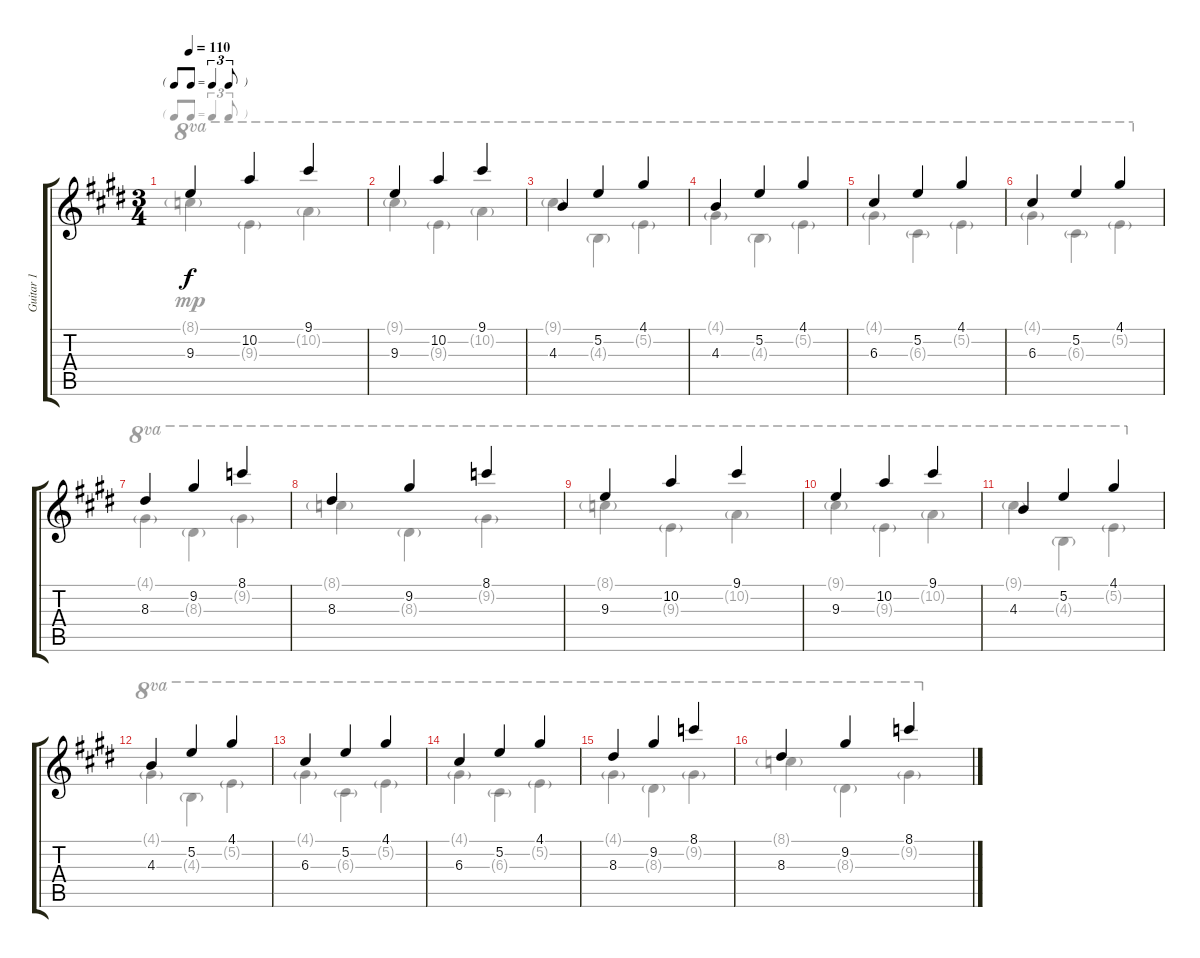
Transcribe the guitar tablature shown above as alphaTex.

\track ("Guitar 1" "Guitar 1") {instrument electricguitarjazz}
\staff {score tabs}
\tuning (E4 B3 G3 D3 A2 E2) {hide}
\voice
\ts (3 4)
\tf triplet8th
\tempo 110
\clef g2
\ks e
9.3.4{dy f} 10.2.4 9.1.4 |
9.3.4 10.2.4 9.1.4 |
4.3.4 5.2.4 4.1.4 |
4.3.4 5.2.4 4.1.4 |
6.3.4 5.2.4 4.1.4 |
6.3.4 5.2.4 4.1.4 |
8.3.4 9.2.4 8.1.4 |
8.3.4 9.2.4 8.1.4 |
9.3.4 10.2.4 9.1.4 |
9.3.4 10.2.4 9.1.4 |
4.3.4 5.2.4 4.1.4 |
4.3.4 5.2.4 4.1.4 |
6.3.4 5.2.4 4.1.4 |
6.3.4 5.2.4 4.1.4 |
8.3.4 9.2.4 8.1.4 |
8.3.4 9.2.4 8.1.4
\voice
\clef g2
\ottava regular
\simile none
\ks e
8.1{g}.4{ot 8va dy mp} 9.3{g}.4{ot 8va} 10.2{g}.4{ot 8va} |
9.1{g}.4{ot 8va} 9.3{g}.4{ot 8va} 10.2{g}.4{ot 8va} |
9.1{g}.4{ot 8va} 4.3{g}.4{ot 8va} 5.2{g}.4{ot 8va} |
4.1{g}.4{ot 8va} 4.3{g}.4{ot 8va} 5.2{g}.4{ot 8va} |
4.1{g}.4{ot 8va} 6.3{g}.4{ot 8va} 5.2{g}.4{ot 8va} |
4.1{g}.4{ot 8va} 6.3{g}.4{ot 8va} 5.2{g}.4{ot 8va} |
4.1{g}.4{ot 8va} 8.3{g}.4{ot 8va} 9.2{g}.4{ot 8va} |
8.1{g}.4{ot 8va} 8.3{g}.4{ot 8va} 9.2{g}.4{ot 8va} |
8.1{g}.4{ot 8va} 9.3{g}.4{ot 8va} 10.2{g}.4{ot 8va} |
9.1{g}.4{ot 8va} 9.3{g}.4{ot 8va} 10.2{g}.4{ot 8va} |
9.1{g}.4{ot 8va} 4.3{g}.4{ot 8va} 5.2{g}.4{ot 8va} |
4.1{g}.4{ot 8va} 4.3{g}.4{ot 8va} 5.2{g}.4{ot 8va} |
4.1{g}.4{ot 8va} 6.3{g}.4{ot 8va} 5.2{g}.4{ot 8va} |
4.1{g}.4{ot 8va} 6.3{g}.4{ot 8va} 5.2{g}.4{ot 8va} |
4.1{g}.4{ot 8va} 8.3{g}.4{ot 8va} 9.2{g}.4{ot 8va} |
8.1{g}.4{ot 8va} 8.3{g}.4{ot 8va} 9.2{g}.4{ot 8va}
